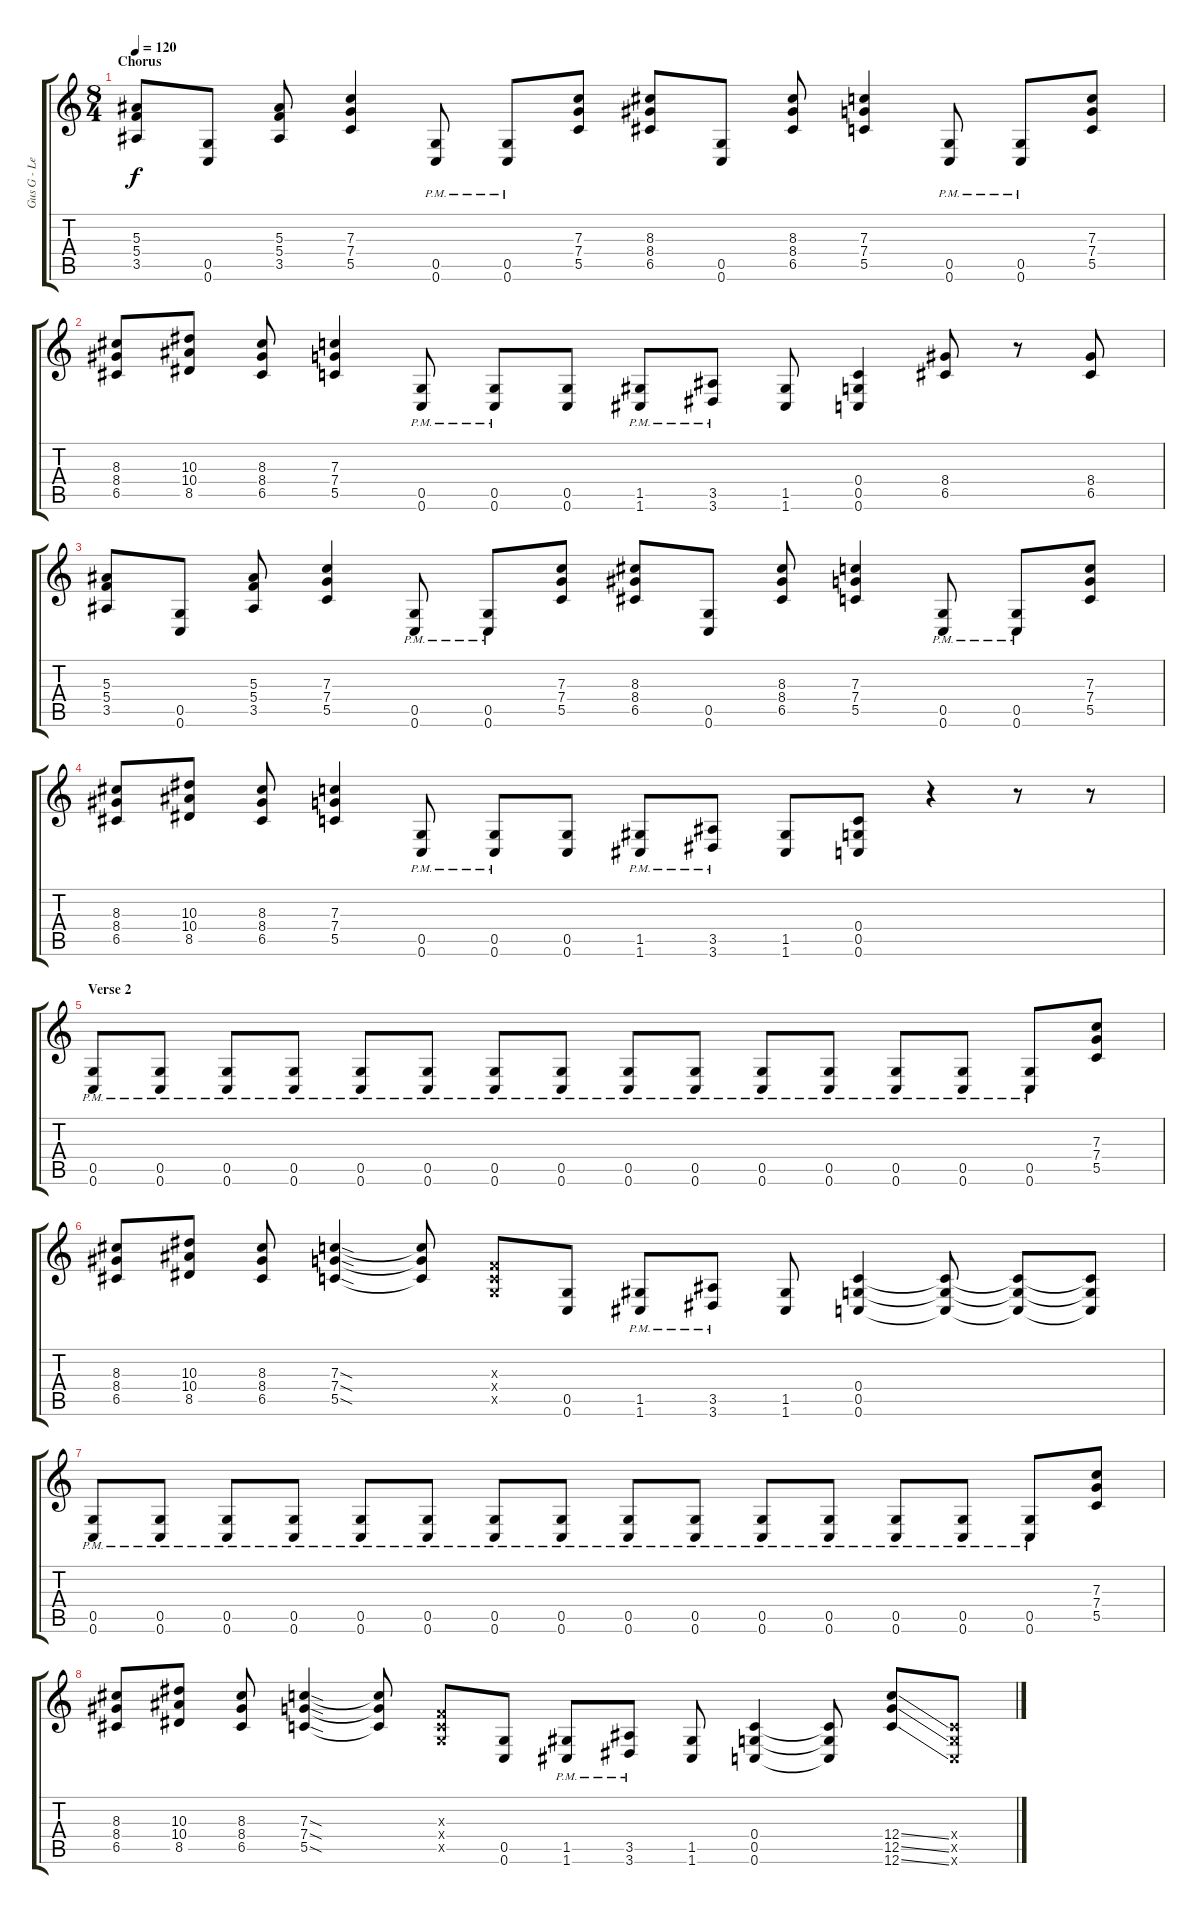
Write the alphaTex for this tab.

\track ("Gus G - Lead" "Gus G - Le") {instrument distortionguitar}
\staff {score tabs}
\tuning (D4 A3 F3 C3 G2 C2) {hide}
\ts (8 4)
\section ("" "Chorus")
\tempo 120
\clef g2
\ks c
(5.3 5.4 3.5).8{dy f} (0.5 0.6).8 (5.3 5.4 3.5).8 (7.3 7.4 5.5).4 (0.5{pm} 0.6{pm}).8 (0.5{pm} 0.6{pm}).8 (7.3 7.4 5.5).8 (8.3 8.4 6.5).8 (0.5 0.6).8 (8.3 8.4 6.5).8 (7.3 7.4 5.5).4 (0.5{pm} 0.6{pm}).8 (0.5{pm} 0.6{pm}).8 (7.3 7.4 5.5).8 |
(8.3 8.4 6.5).8 (10.3 10.4 8.5).8 (8.3 8.4 6.5).8 (7.3 7.4 5.5).4 (0.5{pm} 0.6{pm}).8 (0.5{pm} 0.6{pm}).8 (0.5 0.6).8 (1.5{pm} 1.6{pm}).8 (3.5{pm} 3.6{pm}).8 (1.5 1.6).8 (0.4 0.5 0.6).4 (8.4 6.5).8 r.8 (8.4 6.5).8 |
(5.3 5.4 3.5).8 (0.5 0.6).8 (5.3 5.4 3.5).8 (7.3 7.4 5.5).4 (0.5{pm} 0.6{pm}).8 (0.5{pm} 0.6{pm}).8 (7.3 7.4 5.5).8 (8.3 8.4 6.5).8 (0.5 0.6).8 (8.3 8.4 6.5).8 (7.3 7.4 5.5).4 (0.5{pm} 0.6{pm}).8 (0.5{pm} 0.6{pm}).8 (7.3 7.4 5.5).8 |
(8.3 8.4 6.5).8 (10.3 10.4 8.5).8 (8.3 8.4 6.5).8 (7.3 7.4 5.5).4 (0.5{pm} 0.6{pm}).8 (0.5{pm} 0.6{pm}).8 (0.5 0.6).8 (1.5{pm} 1.6{pm}).8 (3.5{pm} 3.6{pm}).8 (1.5 1.6).8 (0.4 0.5 0.6).8 r.4 r.8 r.8 |
\section ("" "Verse 2")
(0.5{pm} 0.6{pm}).8 (0.5{pm} 0.6{pm}).8 (0.5{pm} 0.6{pm}).8 (0.5{pm} 0.6{pm}).8 (0.5{pm} 0.6{pm}).8 (0.5{pm} 0.6{pm}).8 (0.5{pm} 0.6{pm}).8 (0.5{pm} 0.6{pm}).8 (0.5{pm} 0.6{pm}).8 (0.5{pm} 0.6{pm}).8 (0.5{pm} 0.6{pm}).8 (0.5{pm} 0.6{pm}).8 (0.5{pm} 0.6{pm}).8 (0.5{pm} 0.6{pm}).8 (0.5{pm} 0.6{pm}).8 (7.3 7.4 5.5).8 |
(8.3 8.4 6.5).8 (10.3 10.4 8.5).8 (8.3 8.4 6.5).8 (7.3{sod} 7.4{sod} 5.5{sod}).4 (7.3{t} 7.4{t} 5.5{t}).8 (0.3{x} 0.4{x} 0.5{x}).8 (0.5 0.6).8 (1.5{pm} 1.6{pm}).8 (3.5{pm} 3.6{pm}).8 (1.5 1.6).8 (0.4 0.5 0.6).4 (0.4{t} 0.5{t} 0.6{t}).8 (0.4{t} 0.5{t} 0.6{t}).8 (0.4{t} 0.5{t} 0.6{t}).8 |
(0.5{pm} 0.6{pm}).8 (0.5{pm} 0.6{pm}).8 (0.5{pm} 0.6{pm}).8 (0.5{pm} 0.6{pm}).8 (0.5{pm} 0.6{pm}).8 (0.5{pm} 0.6{pm}).8 (0.5{pm} 0.6{pm}).8 (0.5{pm} 0.6{pm}).8 (0.5{pm} 0.6{pm}).8 (0.5{pm} 0.6{pm}).8 (0.5{pm} 0.6{pm}).8 (0.5{pm} 0.6{pm}).8 (0.5{pm} 0.6{pm}).8 (0.5{pm} 0.6{pm}).8 (0.5{pm} 0.6{pm}).8 (7.3 7.4 5.5).8 |
(8.3 8.4 6.5).8 (10.3 10.4 8.5).8 (8.3 8.4 6.5).8 (7.3{sod} 7.4{sod} 5.5{sod}).4 (7.3{t} 7.4{t} 5.5{t}).8 (0.3{x} 0.4{x} 0.5{x}).8 (0.5 0.6).8 (1.5{pm} 1.6{pm}).8 (3.5{pm} 3.6{pm}).8 (1.5 1.6).8 (0.4 0.5 0.6).4 (0.4{t} 0.5{t} 0.6{t}).8 (12.4{ss} 12.5{ss} 12.6{ss}).8 (0.4{x} 0.5{x} 0.6{x}).8
